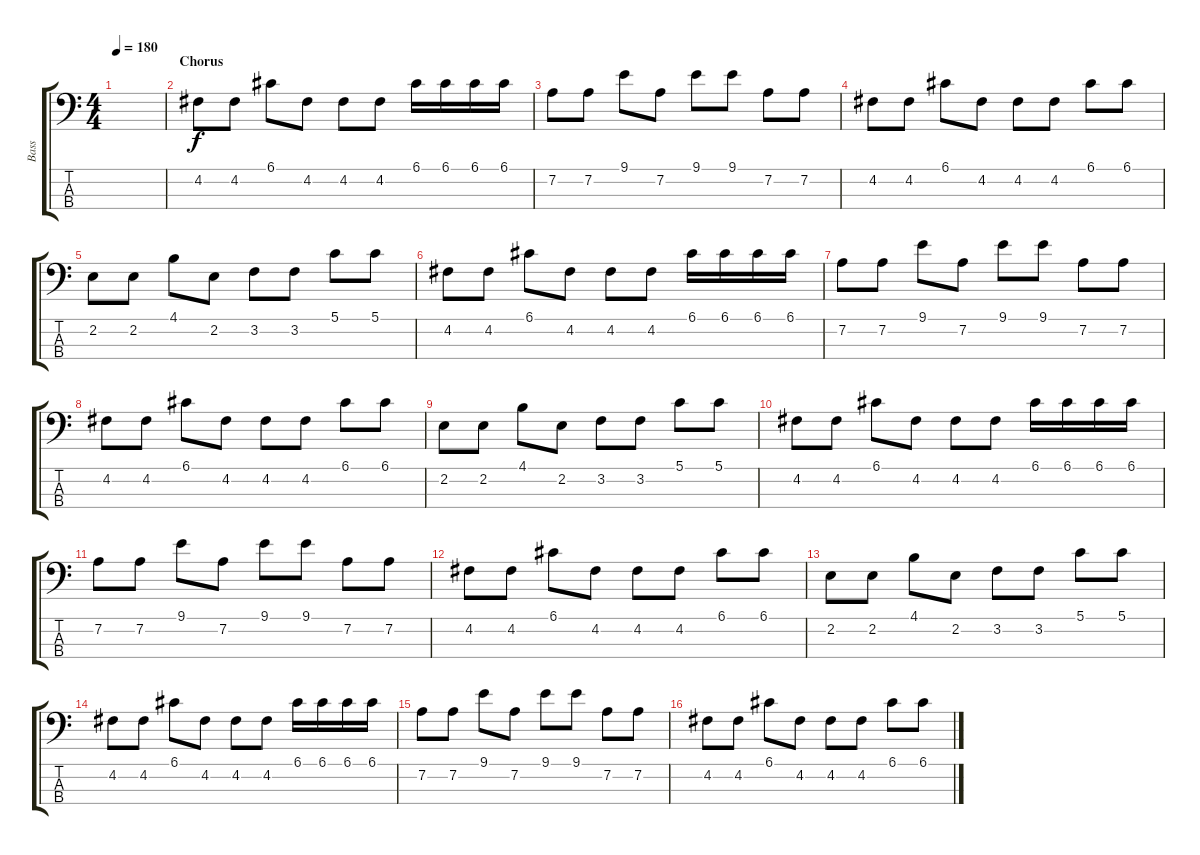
\track ("Bass" "Bass") {instrument electricbassfinger}
\staff {score tabs}
\tuning (G2 D2 A1 E1) {hide}
\ts (4 4)
\tempo 180
\clef f4
\ks c
|
\section ("" "Chorus")
4.2.8 4.2.8 6.1.8 4.2.8 4.2.8 4.2.8 6.1.16 6.1.16 6.1.16 6.1.16 |
7.2.8 7.2.8 9.1.8 7.2.8 9.1.8 9.1.8 7.2.8 7.2.8 |
4.2.8 4.2.8 6.1.8 4.2.8 4.2.8 4.2.8 6.1.8 6.1.8 |
2.2.8 2.2.8 4.1.8 2.2.8 3.2.8 3.2.8 5.1.8 5.1.8 |
4.2.8 4.2.8 6.1.8 4.2.8 4.2.8 4.2.8 6.1.16 6.1.16 6.1.16 6.1.16 |
7.2.8 7.2.8 9.1.8 7.2.8 9.1.8 9.1.8 7.2.8 7.2.8 |
4.2.8 4.2.8 6.1.8 4.2.8 4.2.8 4.2.8 6.1.8 6.1.8 |
2.2.8 2.2.8 4.1.8 2.2.8 3.2.8 3.2.8 5.1.8 5.1.8 |
4.2.8 4.2.8 6.1.8 4.2.8 4.2.8 4.2.8 6.1.16 6.1.16 6.1.16 6.1.16 |
7.2.8 7.2.8 9.1.8 7.2.8 9.1.8 9.1.8 7.2.8 7.2.8 |
4.2.8 4.2.8 6.1.8 4.2.8 4.2.8 4.2.8 6.1.8 6.1.8 |
2.2.8 2.2.8 4.1.8 2.2.8 3.2.8 3.2.8 5.1.8 5.1.8 |
4.2.8 4.2.8 6.1.8 4.2.8 4.2.8 4.2.8 6.1.16 6.1.16 6.1.16 6.1.16 |
7.2.8 7.2.8 9.1.8 7.2.8 9.1.8 9.1.8 7.2.8 7.2.8 |
4.2.8 4.2.8 6.1.8 4.2.8 4.2.8 4.2.8 6.1.8 6.1.8
